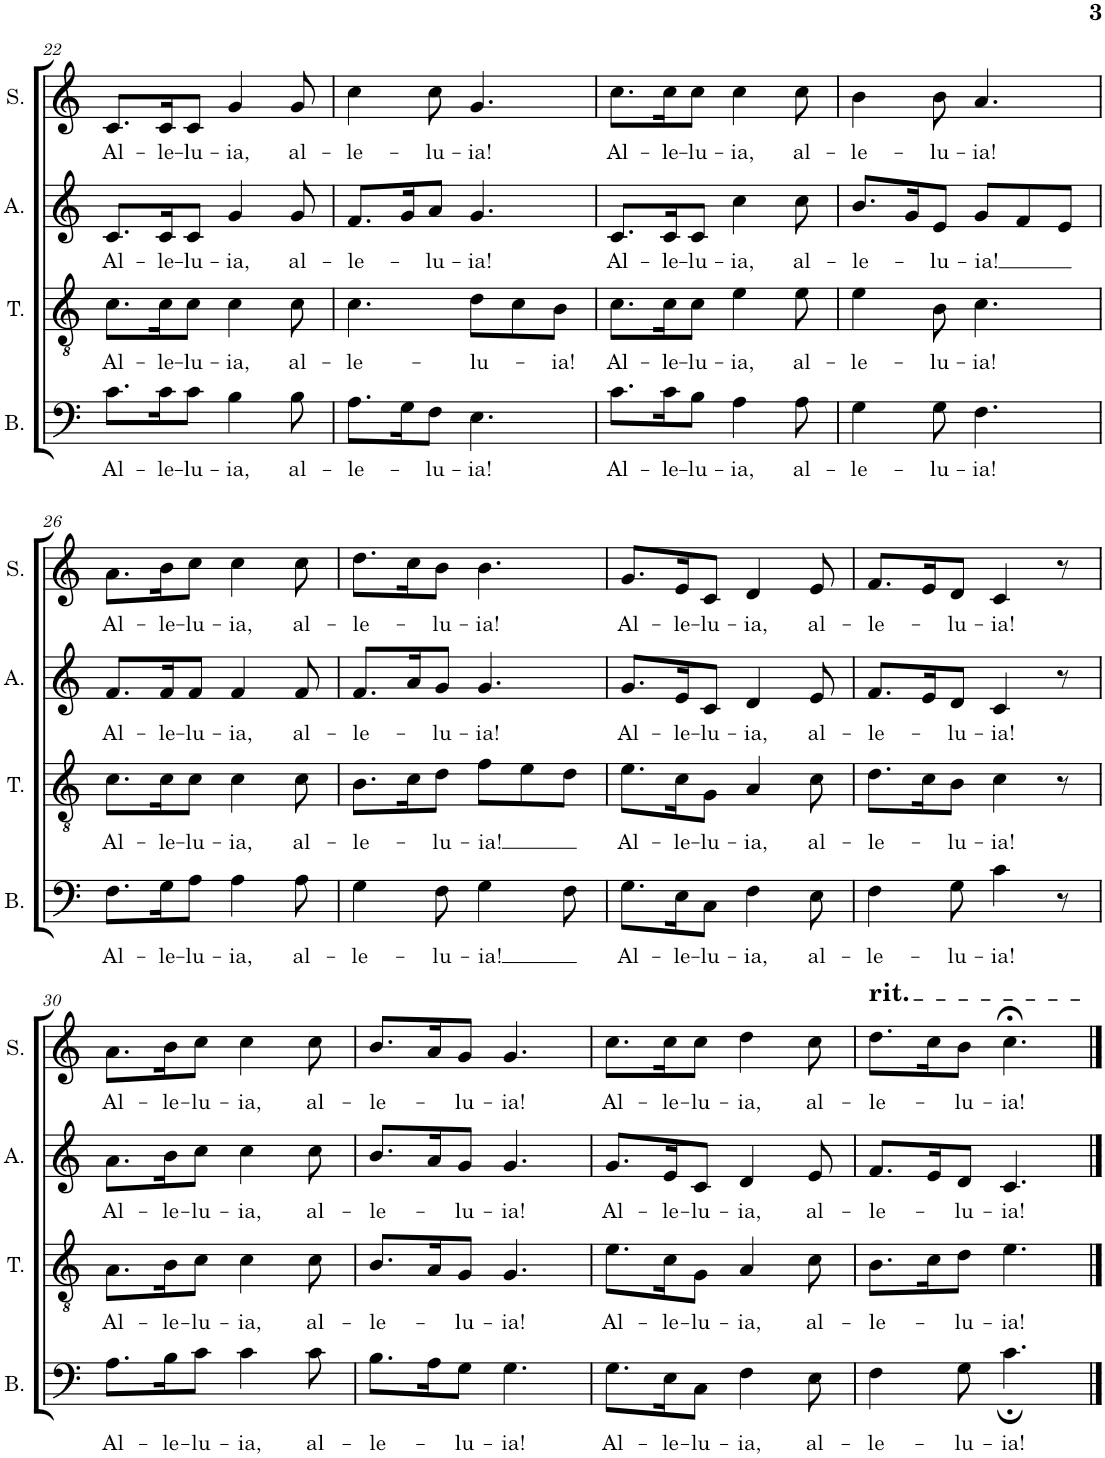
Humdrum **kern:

**kern	**text	**kern	**text	**kern	**text	**kern	**text
*part4	*part4	*part3	*part3	*part2	*part2	*part1	*part1
*staff4	*staff4	*staff3	*staff3	*staff2	*staff2	*staff1	*staff1
*I"Bass	*	*I"Tenor	*	*I"Alto	*	*I"Soprano	*
*I'B.	*	*I'T.	*	*I'A.	*	*I'S.	*
!!LO:PB:g=z
*clefF4	*	*clefGv2	*	*clefG2	*	*clefG2	*
*k[]	*	*k[]	*	*k[]	*	*k[]	*
*M6/8	*	*M6/8	*	*M6/8	*	*M6/8	*
=22	=22	=22	=22	=22	=22	=22	=22
!	!LO:LY:b	!	!LO:LY:b	!	!LO:LY:b	!	!LO:LY:b
8.c\L	Al-	8.c\L	Al-	8.c/L	Al-	8.c/L	Al-
!	!LO:LY:b	!	!LO:LY:b	!	!LO:LY:b	!	!LO:LY:b
16c\K	-le-	16c\K	-le-	16c/K	-le-	16c/K	-le-
!	!LO:LY:b	!	!LO:LY:b	!	!LO:LY:b	!	!LO:LY:b
8c\J	-lu-	8c\J	-lu-	8c/J	-lu-	8c/J	-lu-
!	!LO:LY:b	!	!LO:LY:b	!	!LO:LY:b	!	!LO:LY:b
4B\	-ia,	4c\	-ia,	4g/	-ia,	4g/	-ia,
!	!LO:LY:b	!	!LO:LY:b	!	!LO:LY:b	!	!LO:LY:b
8B\	al-	8c\	al-	8g/	al-	8g/	al-
=23	=23	=23	=23	=23	=23	=23	=23
!	!LO:LY:b	!	!LO:LY:b	!	!LO:LY:b	!	!LO:LY:b
8.A\L	le-	4.c\	le-	8.f/L	le-	4cc\	-le-
16G\K	.	.	.	16g/K	.	.	.
!	!LO:LY:b	!	!	!	!LO:LY:b	!	!LO:LY:b
8F\J	-lu-	.	.	8a/J	-lu-	8cc\	-lu-
!	!LO:LY:b	!	!LO:LY:b	!	!LO:LY:b	!	!LO:LY:b
4.E\	-ia!	8d\L	-lu-	4.g/	-ia!	4.g/	-ia!
.	.	8c\	.	.	.	.	.
!	!	!	!LO:LY:b	!	!	!	!
.	.	8B\J	-ia!	.	.	.	.
=24	=24	=24	=24	=24	=24	=24	=24
!	!LO:LY:b	!	!LO:LY:b	!	!LO:LY:b	!	!LO:LY:b
8.c\L	Al-	8.c\L	Al-	8.c/L	Al-	8.cc\L	Al-
!	!LO:LY:b	!	!LO:LY:b	!	!LO:LY:b	!	!LO:LY:b
16c\K	-le-	16c\K	-le-	16c/K	-le-	16cc\K	-le-
!	!LO:LY:b	!	!LO:LY:b	!	!LO:LY:b	!	!LO:LY:b
8B\J	-lu-	8c\J	-lu-	8c/J	-lu-	8cc\J	-lu-
!	!LO:LY:b	!	!LO:LY:b	!	!LO:LY:b	!	!LO:LY:b
4A\	-ia,	4e\	-ia,	4cc\	-ia,	4cc\	-ia,
!	!LO:LY:b	!	!LO:LY:b	!	!LO:LY:b	!	!LO:LY:b
8A\	al-	8e\	al-	8cc\	al-	8cc\	al-
=25	=25	=25	=25	=25	=25	=25	=25
!	!LO:LY:b	!	!LO:LY:b	!	!LO:LY:b	!	!LO:LY:b
4G\	le-	4e\	le-	8.b/L	le-	4b\	-le-
.	.	.	.	16g/K	.	.	.
!	!LO:LY:b	!	!LO:LY:b	!	!LO:LY:b	!	!LO:LY:b
8G\	-lu-	8B\	-lu-	8e/J	-lu-	8b\	-lu-
!	!LO:LY:b	!	!LO:LY:b	!	!LO:LY:b	!	!LO:LY:b
4.F\	-ia!	4.c\	-ia!	8g/L	-ia!	4.a/	-ia!
.	.	.	.	8f/	.	.	.
.	.	.	.	8e/J	.	.	.
!!LO:LB:g=z
=26	=26	=26	=26	=26	=26	=26	=26
!	!LO:LY:b	!	!LO:LY:b	!	!LO:LY:b	!	!LO:LY:b
8.F\L	Al-	8.c\L	Al-	8.f/L	Al-	8.a\L	Al-
!	!LO:LY:b	!	!LO:LY:b	!	!LO:LY:b	!	!LO:LY:b
16G\K	-le-	16c\K	-le-	16f/K	-le-	16b\K	-le-
!	!LO:LY:b	!	!LO:LY:b	!	!LO:LY:b	!	!LO:LY:b
8A\J	-lu-	8c\J	-lu-	8f/J	-lu-	8cc\J	-lu-
!	!LO:LY:b	!	!LO:LY:b	!	!LO:LY:b	!	!LO:LY:b
4A\	-ia,	4c\	-ia,	4f/	-ia,	4cc\	-ia,
!	!LO:LY:b	!	!LO:LY:b	!	!LO:LY:b	!	!LO:LY:b
8A\	al-	8c\	al-	8f/	al-	8cc\	al-
=27	=27	=27	=27	=27	=27	=27	=27
!	!LO:LY:b	!	!LO:LY:b	!	!LO:LY:b	!	!LO:LY:b
4G\	le-	8.B\L	le-	8.f/L	le-	8.dd\L	-le-
.	.	16c\K	.	16a/K	.	16cc\K	.
!	!LO:LY:b	!	!LO:LY:b	!	!LO:LY:b	!	!LO:LY:b
8F\	-lu-	8d\J	-lu-	8g/J	-lu-	8b\J	-lu-
!	!LO:LY:b	!	!LO:LY:b	!	!LO:LY:b	!	!LO:LY:b
4G\	-ia!	8f\L	-ia!	4.g/	-ia!	4.b\	-ia!
.	.	8e\	.	.	.	.	.
8F\	.	8d\J	.	.	.	.	.
=28	=28	=28	=28	=28	=28	=28	=28
!	!LO:LY:b	!	!LO:LY:b	!	!LO:LY:b	!	!LO:LY:b
8.G\L	Al-	8.e\L	Al-	8.g/L	Al-	8.g/L	Al-
!	!LO:LY:b	!	!LO:LY:b	!	!LO:LY:b	!	!LO:LY:b
16E\K	-le-	16c\K	-le-	16e/K	-le-	16e/K	-le-
!	!LO:LY:b	!	!LO:LY:b	!	!LO:LY:b	!	!LO:LY:b
8C\J	-lu-	8G\J	-lu-	8c/J	-lu-	8c/J	-lu-
!	!LO:LY:b	!	!LO:LY:b	!	!LO:LY:b	!	!LO:LY:b
4F\	-ia,	4A/	-ia,	4d/	-ia,	4d/	-ia,
!	!LO:LY:b	!	!LO:LY:b	!	!LO:LY:b	!	!LO:LY:b
8E\	al-	8c\	al-	8e/	al-	8e/	al-
=29	=29	=29	=29	=29	=29	=29	=29
!	!LO:LY:b	!	!LO:LY:b	!	!LO:LY:b	!	!LO:LY:b
4F\	le-	8.d\L	-le-	8.f/L	-le-	8.f/L	-le-
.	.	16c\K	.	16e/K	.	16e/K	.
!	!LO:LY:b	!	!LO:LY:b	!	!LO:LY:b	!	!LO:LY:b
8G\	-lu-	8B\J	-lu-	8d/J	-lu-	8d/J	-lu-
!	!LO:LY:b	!	!LO:LY:b	!	!LO:LY:b	!	!LO:LY:b
4c\	-ia!	4c\	-ia!	4c/	-ia!	4c/	-ia!
8r	.	8r	.	8r	.	8r	.
!!LO:LB:g=z
=30	=30	=30	=30	=30	=30	=30	=30
!	!LO:LY:b	!	!LO:LY:b	!	!LO:LY:b	!	!LO:LY:b
8.A\L	Al-	8.A\L	Al-	8.a\L	Al-	8.a\L	Al-
!	!LO:LY:b	!	!LO:LY:b	!	!LO:LY:b	!	!LO:LY:b
16B\K	-le-	16B\K	-le-	16b\K	-le-	16b\K	-le-
!	!LO:LY:b	!	!LO:LY:b	!	!LO:LY:b	!	!LO:LY:b
8c\J	-lu-	8c\J	-lu-	8cc\J	-lu-	8cc\J	-lu-
!	!LO:LY:b	!	!LO:LY:b	!	!LO:LY:b	!	!LO:LY:b
4c\	-ia,	4c\	-ia,	4cc\	-ia,	4cc\	-ia,
!	!LO:LY:b	!	!LO:LY:b	!	!LO:LY:b	!	!LO:LY:b
8c\	al-	8c\	al-	8cc\	al-	8cc\	al-
=31	=31	=31	=31	=31	=31	=31	=31
!	!LO:LY:b	!	!LO:LY:b	!	!LO:LY:b	!	!LO:LY:b
8.B\L	-le-	8.B/L	-le-	8.b/L	-le-	8.b/L	-le-
16A\K	.	16A/K	.	16a/K	.	16a/K	.
!	!LO:LY:b	!	!LO:LY:b	!	!LO:LY:b	!	!LO:LY:b
8G\J	-lu-	8G/J	-lu-	8g/J	-lu-	8g/J	-lu-
!	!LO:LY:b	!	!LO:LY:b	!	!LO:LY:b	!	!LO:LY:b
4.G\	-ia!	4.G/	-ia!	4.g/	-ia!	4.g/	-ia!
=32	=32	=32	=32	=32	=32	=32	=32
!	!LO:LY:b	!	!LO:LY:b	!	!LO:LY:b	!	!LO:LY:b
8.G\L	Al-	8.e\L	Al-	8.g/L	Al-	8.cc\L	Al-
!	!LO:LY:b	!	!LO:LY:b	!	!LO:LY:b	!	!LO:LY:b
16E\K	-le-	16c\K	-le-	16e/K	-le-	16cc\K	-le-
!	!LO:LY:b	!	!LO:LY:b	!	!LO:LY:b	!	!LO:LY:b
8C\J	-lu-	8G\J	-lu-	8c/J	-lu-	8cc\J	-lu-
!	!LO:LY:b	!	!LO:LY:b	!	!LO:LY:b	!	!LO:LY:b
4F\	-ia,	4A/	-ia,	4d/	-ia,	4dd\	-ia,
!	!LO:LY:b	!	!LO:LY:b	!	!LO:LY:b	!	!LO:LY:b
8E\	al-	8c\	al-	8e/	al-	8cc\	al-
=33	=33	=33	=33	=33	=33	=33	=33
!	!	!	!	!	!	!LO:TX:a:t=rit.	!
!	!LO:LY:b	!	!LO:LY:b	!	!LO:LY:b	!	!LO:LY:b
4F\	-le-	8.B\L	-le-	8.f/L	-le-	8.dd\L	-le-
.	.	16c\K	.	16e/K	.	16cc\K	.
!	!LO:LY:b	!	!LO:LY:b	!	!LO:LY:b	!	!LO:LY:b
8G\	-lu-	8d\J	-lu-	8d/J	-lu-	8b\J	-lu-
!	!LO:LY:b	!	!LO:LY:b	!	!LO:LY:b	!	!LO:LY:b
4.c;\	-ia!	4.e\	-ia!	4.c/	-ia!	4.cc;<\	-ia!
==	==	==	==	==	==	==	==
*-	*-	*-	*-	*-	*-	*-	*-
